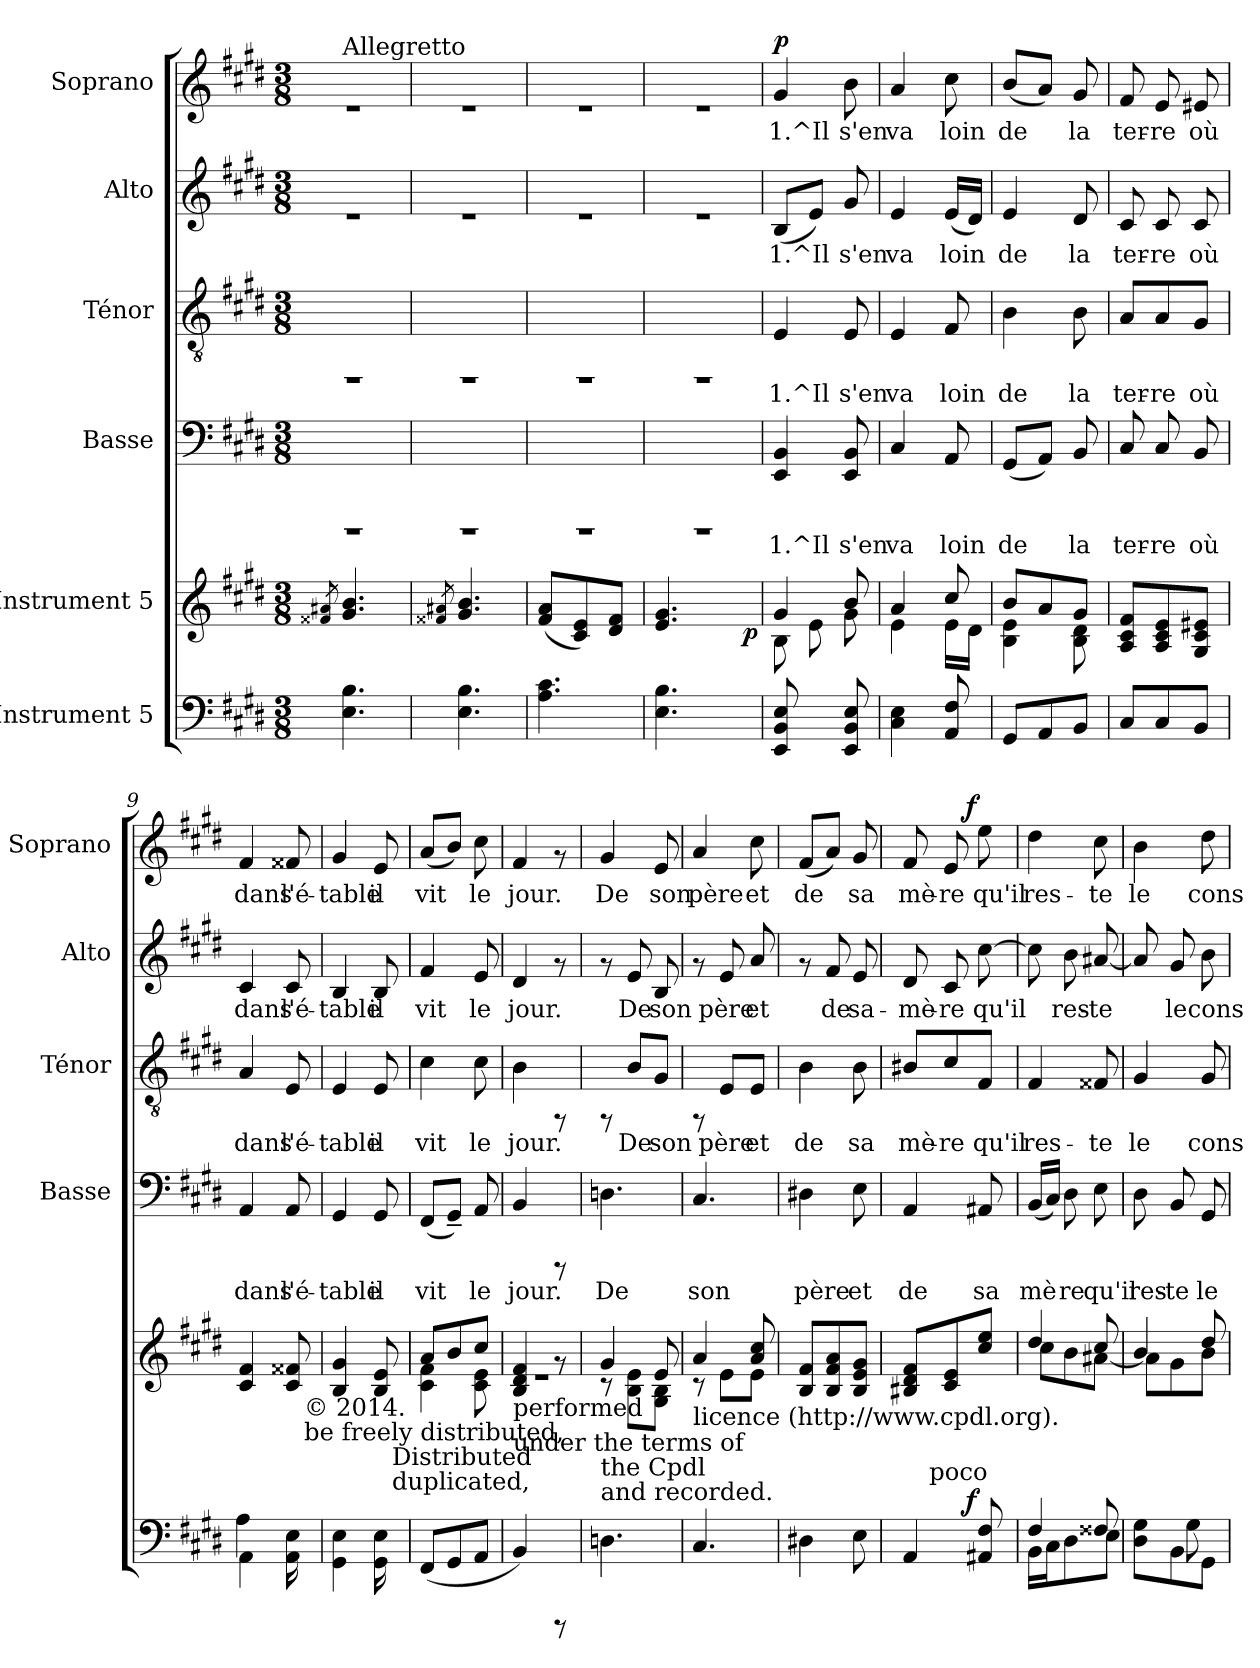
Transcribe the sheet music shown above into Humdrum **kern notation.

**kern	**dynam	**kern	**dynam	**kern	**text	**kern	**text	**kern	**text	**kern	**text	**dynam
*part6	*part6	*part5	*part5	*part4	*part4	*part3	*part3	*part2	*part2	*part1	*part1	*part1
*staff6	*staff6	*staff5	*staff5	*staff4	*staff4	*staff3	*staff3	*staff2	*staff2	*staff1	*staff1	*staff1
*I"Instrument 5	*	*I"Instrument 5	*	*I"Basse	*	*I"Ténor	*	*I"Alto	*	*I"Soprano	*	*
*	*	*	*	*I'Basse	*	*I'Ténor	*	*I'Alto	*	*I'Soprano	*	*
!!LO:PB:g=z
*stria5	*	*stria5	*	*stria5	*	*stria5	*	*stria5	*	*stria5	*	*
*clefF4	*	*clefG2	*	*clefF4	*	*clefGv2	*	*clefG2	*	*clefG2	*	*
*k[f#c#g#d#]	*	*k[f#c#g#d#]	*	*k[f#c#g#d#]	*	*k[f#c#g#d#]	*	*k[f#c#g#d#]	*	*k[f#c#g#d#]	*	*
*E:	*	*E:	*	*E:	*	*E:	*	*E:	*	*E:	*	*
*M3/8	*	*M3/8	*	*M3/8	*	*M3/8	*	*M3/8	*	*M3/8	*	*
=1	=1	=1	=1	=1	=1	=1	=1	=1	=1	=1	=1	=1
.	.	8qf##X/ 8qa#X/	.	.	.	.	.	.	.	.	.	.
!	!	!	!	!	!	!	!	!	!	!LO:TX:a:t=Allegretto	!	!
4.E\ 4.B\	.	4.g#/ 4.b/	.	4.rBBBB	.	4.rEE	.	4.re	.	4.re	.	.
=2	=2	=2	=2	=2	=2	=2	=2	=2	=2	=2	=2	=2
.	.	8qf##X/ 8qa#X/	.	.	.	.	.	.	.	.	.	.
4.B\ 4.E\	.	4.g#/ 4.b/	.	4.rBBBB	.	4.rEE	.	4.re	.	4.re	.	.
=3	=3	=3	=3	=3	=3	=3	=3	=3	=3	=3	=3	=3
4.c#\ 4.A\	.	(>8f#/ 8a/L	.	4.rBBBB	.	4.rEE	.	4.re	.	4.re	.	.
.	.	8c#/ 8e/)	.	.	.	.	.	.	.	.	.	.
.	.	8d#/ 8f#/J	.	.	.	.	.	.	.	.	.	.
=4	=4	=4	=4	=4	=4	=4	=4	=4	=4	=4	=4	=4
*	*	*^	*	*	*	*	*	*	*	*	*	*
4.B\ 4.E\	.	4.g#/ 4.e/	4ryy	.	4.rBBBB	.	4.rEE	.	4.re	.	4.re	.	.
.	.	.	16ryy	.	.	.	.	.	.	.	.	.	.
.	.	.	64ryy	.	.	.	.	.	.	.	.	.	.
!	!	!	!	!LO:DY:b	!	!	!	!	!	!	!	!	!
.	.	.	32.ryy	p	.	.	.	.	.	.	.	.	.
=5	=5	=5	=5	=5	=5	=5	=5	=5	=5	=5	=5	=5	=5
*^	*	*	*	*	*	*	*	*	*	*	*	*	*
!	!	!	!	!	!	!	!LO:LY:b:rj	!	!LO:LY:b:rj	!	!LO:LY:b:rj	!	!LO:LY:b:rj	!LO:DY:a
8BB/ 8EE/ 8E/	4ryy	.	4g#/	8B\	.	4BB/ 4EE/	1.^Il	4E/	1.^Il	(<8B/L	1.^Il	4g#/	1.^Il	p
!	!	!	!	!	!	!	!	!	!	!	!LO:LY:b:rj	!	!	!
4ryy	.	.	.	8e\L	.	.	.	.	.	8e/J)	.	.	.	.
!	!	!	!	!	!	!	!LO:LY:b:rj	!	!LO:LY:b:rj	!	!LO:LY:b:rj	!	!LO:LY:b:rj	!
.	8E/ 8BB/ 8EE/	.	8b/	8g#\	.	8BB/ 8EE/	s'en	8E/	s'en	8g#/	s'en	8b\	s'en	.
=6	=6	=6	=6	=6	=6	=6	=6	=6	=6	=6	=6	=6	=6	=6
!	!	!	!	!	!	!	!LO:LY:b:rj	!	!LO:LY:b:rj	!	!LO:LY:b:rj	!	!LO:LY:b:rj	!
*v	*v	*	*	*	*	*	*	*	*	*	*	*	*	*
4C#\ 4E\	.	4a/	4e\	.	4C#/	va	4E/	va	4e/	va	4a/	va	.
!	!	!	!	!	!	!LO:LY:b:rj	!	!LO:LY:b:rj	!	!LO:LY:b:rj	!	!LO:LY:b:rj	!
8AA/ 8F#/	.	8cc#/	16e\L	.	8AA/	loin	8F#/	loin	(<16e/L	loin	8cc#\	loin	.
!	!	!	!	!	!	!	!	!	!	!LO:LY:b:rj	!	!	!
.	.	.	16d#\J	.	.	.	.	.	16d#/J)	.	.	.	.
!!LO:PB:g=z
=7	=7	=7	=7	=7	=7	=7	=7	=7	=7	=7	=7	=7	=7
!	!	!	!	!	!	!LO:LY:b:rj	!	!LO:LY:b:rj	!	!LO:LY:b:rj	!	!LO:LY:b:rj	!
8GG#/L	.	8b/L	4B\ 4e\	.	(<8GG#/L	de	4B\	de	4e/	de	(<8b/L	de	.
!	!	!	!	!	!	!LO:LY:b:rj	!	!	!	!	!	!LO:LY:b:rj	!
8AA/	.	8a/	.	.	8AA/J)	.	.	.	.	.	8a/J)	.	.
!	!	!	!	!	!	!LO:LY:b:rj	!	!LO:LY:b:rj	!	!LO:LY:b:rj	!	!LO:LY:b:rj	!
8BB/J	.	8g#/J	8d#\ 8B\	.	8BB/	la	8B\	la	8d#/	la	8g#/	la	.
=8	=8	=8	=8	=8	=8	=8	=8	=8	=8	=8	=8	=8	=8
!	!	!LO:TX:b:t=Ed.&colon; Jean Smolders, Rev. 23	!	!	!	!	!	!	!	!	!	!	!
!	!	!	!	!	!	!LO:LY:b:rj	!	!LO:LY:b:rj	!	!LO:LY:b:rj	!	!LO:LY:b:rj	!
*	*	*v	*v	*	*	*	*	*	*	*	*	*	*
8C#/L	.	8c#/ 8A/ 8f#/L	.	8C#/	ter-	8A/L	ter-	8c#/	ter-	8f#/	ter-	.
!	!	!	!	!	!LO:LY:b:rj	!	!LO:LY:b:rj	!	!LO:LY:b:rj	!	!LO:LY:b:rj	!
8C#/	.	8c#/ 8A/ 8e/	.	8C#/	-re	8A/	-re	8c#/	-re	8e/	-re	.
!	!	!	!	!	!LO:LY:b:rj	!	!LO:LY:b:rj	!	!LO:LY:b:rj	!	!LO:LY:b:rj	!
8BB/J	.	8e#X/ 8G#/ 8c#/J	.	8BB/	où	8G#/J	où	8c#/	où	8e#X/	où	.
=9	=9	=9	=9	=9	=9	=9	=9	=9	=9	=9	=9	=9
*^	*	*	*	*	*	*	*	*	*	*	*	*
!	!	!	!LO:TX:b:t=Oct. 2014. Copyright	!	!	!	!	!	!	!	!	!	!
!	!	!	!LO:TX:b:t=This edition may	!	!	!	!	!	!	!	!	!	!
!	!	!	!	!	!	!LO:LY:b:rj	!	!LO:LY:b:rj	!	!LO:LY:b:rj	!	!LO:LY:b:rj	!
*	*	*	*^	*	*	*	*	*	*	*	*	*	*
4AA\	4A\	.	4c#/ 4f#/	4ryy	.	4AA/	dans	4A/	dans	4c#/	dans	4f#/	dans	.
!	!	!	!	!	!	!	!LO:LY:b:rj	!	!LO:LY:b:rj	!	!LO:LY:b:rj	!	!LO:LY:b:rj	!
16E\ 16AA\	16ryy	.	8c#/ 8f##X/	16ryy	.	8AA/	l'é-	8E/	l'é-	8c#/	l'é-	8f##X/	l'é-	.
!	!	!	!	!LO:TX:b:t=© 2014.	!	!	!	!	!	!	!	!	!	!
!	!	!	!	!LO:TX:b:t=be freely distributed,	!	!	!	!	!	!	!	!	!	!
16ryy	16ryy	.	.	16ryy	.	.	.	.	.	.	.	.	.	.
=10	=10	=10	=10	=10	=10	=10	=10	=10	=10	=10	=10	=10	=10	=10
!	!	!	!	!	!	!	!LO:LY:b:rj	!	!LO:LY:b:rj	!	!LO:LY:b:rj	!	!LO:LY:b:rj	!
*v	*v	*	*	*	*	*	*	*	*	*	*	*	*	*
4GG#\ 4E\	.	4B/ 4g#/	4ryy	.	4GG#/	-table	4E/	-table	4B/	-table	4g#/	-table	.
!	!	!	!	!	!	!LO:LY:b:rj	!	!LO:LY:b:rj	!	!LO:LY:b:rj	!	!LO:LY:b:rj	!
16E\ 16GG#\	.	8B/ 8e/	16ryy	.	8GG#/	il	8E/	il	8B/	il	8e/	il	.
!	!	!	!LO:TX:b:t=Distributed	!	!	!	!	!	!	!	!	!	!
!	!	!	!LO:TX:b:t=duplicated,	!	!	!	!	!	!	!	!	!	!
16ryy	.	.	16ryy	.	.	.	.	.	.	.	.	.	.
=11	=11	=11	=11	=11	=11	=11	=11	=11	=11	=11	=11	=11	=11
!	!	!	!	!	!	!LO:LY:b:rj	!	!LO:LY:b:rj	!	!LO:LY:b:rj	!	!LO:LY:b:rj	!
(<8FF#/L	.	8a/L	4f#\ 4c#\	.	(<8FF#/L	vit	4c#\	vit	4f#/	vit	(<8a/L	vit	.
!	!	!	!	!	!	!LO:LY:b:rj	!	!	!	!	!	!LO:LY:b:rj	!
8GG#/	.	8b/	.	.	8GG#~</J)	.	.	.	.	.	8b/J)	.	.
!	!	!	!	!	!	!LO:LY:b:rj	!	!LO:LY:b:rj	!	!LO:LY:b:rj	!	!LO:LY:b:rj	!
8AA/J	.	8cc#/J	8e\ 8c#\	.	8AA/	le	8c#\	le	8e/	le	8cc#\	le	.
=12	=12	=12	=12	=12	=12	=12	=12	=12	=12	=12	=12	=12	=12
!	!	!LO:TX:b:t=under the terms of	!	!	!	!	!	!	!	!	!	!	!
!	!	!LO:TX:b:t=performed	!	!	!	!	!	!	!	!	!	!	!
!	!	!	!	!	!	!LO:LY:b:rj	!	!LO:LY:b:rj	!	!LO:LY:b:rj	!	!LO:LY:b:rj	!
4BB/)	.	4d#/ 4B/ 4f#/	4.rf	.	4BB/	jour.	4B\	jour.	4d#/	jour.	4f#/	jour.	.
8rAAAA	.	8rf	.	.	8rCCC	.	8rFF	.	8rf	.	8rf	.	.
=13	=13	=13	=13	=13	=13	=13	=13	=13	=13	=13	=13	=13	=13
!	!	!LO:TX:b:t=the Cpdl	!	!	!	!	!	!	!	!	!	!	!
!	!	!LO:TX:b:t=and recorded.	!	!	!	!	!	!	!	!	!	!	!
!	!	!	!	!	!	!LO:LY:b:rj	!	!	!	!	!	!LO:LY:b:rj	!
4.Dn\	.	4g#/	8rc	.	4.Dn\	De	8rFF	.	8rf	.	4g#/	De	.
!	!	!	!	!	!	!	!	!LO:LY:b:rj	!	!LO:LY:b:rj	!	!	!
.	.	.	8B\ 8e\L	.	.	.	8B/L	De	8e/	De	.	.	.
!	!	!	!	!	!	!	!	!LO:LY:b:rj	!	!LO:LY:b:rj	!	!LO:LY:b:rj	!
.	.	8e/	8G#\ 8B\J	.	.	.	8G#/J	son	8B/	son	8e/	son	.
=14	=14	=14	=14	=14	=14	=14	=14	=14	=14	=14	=14	=14	=14
!	!	!LO:TX:b:t=licence (http&colon;//www.cpdl.org).	!	!	!	!	!	!	!	!	!	!	!
!	!	!	!	!	!	!LO:LY:b:rj	!	!	!	!	!	!LO:LY:b:rj	!
4.C#/	.	4a/	8rc	.	4.C#/	son	8rFF	.	8rf	.	4a/	père	.
!	!	!	!	!	!	!	!	!LO:LY:b:rj	!	!LO:LY:b:rj	!	!	!
.	.	.	8e\L	.	.	.	8E/L	père	8e/	père	.	.	.
!	!	!	!	!	!	!	!	!LO:LY:b:rj	!	!LO:LY:b:rj	!	!LO:LY:b:rj	!
.	.	8a/ 8cc#/	8e\J	.	.	.	8E/J	et	8a/	et	8cc#\	et	.
!!LO:PB:g=z
=15	=15	=15	=15	=15	=15	=15	=15	=15	=15	=15	=15	=15	=15
!	!	!	!	!	!	!LO:LY:b:rj	!	!LO:LY:b:rj	!	!	!	!LO:LY:b:rj	!
*	*	*v	*v	*	*	*	*	*	*	*	*	*	*
4D#X\	.	8B/ 8f#/L	.	4D#X\	père	4B\	de	8rf	.	(<8f#/L	de	.
!	!	!	!	!	!	!	!	!	!LO:LY:b:rj	!	!LO:LY:b:rj	!
.	.	8f#/ 8B/ 8a/	.	.	.	.	.	8f#/	de	8a/J)	.	.
!	!	!	!	!	!LO:LY:b:rj	!	!LO:LY:b:rj	!	!LO:LY:b:rj	!	!LO:LY:b:rj	!
8E\	.	8e/ 8B/ 8g#/J	.	8E\	et	8B\	sa	8e/	sa-	8g#/	sa	.
=16	=16	=16	=16	=16	=16	=16	=16	=16	=16	=16	=16	=16
!	!	!	!	!	!LO:LY:b:rj	!	!LO:LY:b:rj	!	!LO:LY:b:rj	!	!LO:LY:b:rj	!
*^	*	*	*	*	*	*	*	*	*	*^	*	*
*	*^	*	*	*	*	*	*	*	*	*	*	*	*	*
4AA/	8..ryy	16ryy	.	8f#/ 8d#/ 8B#X/L	.	4AA/	de	8B#X/L	mè-	8d#/	-mè-	8f#/	8..ryy	mè-	.
.	.	64ryy	.	.	.	.	.	.	.	.	.	.	.	.	.
!	!	!LO:TX:a:t=poco	!	!	!	!	!	!	!	!	!	!	!	!	!
.	.	4ryy	.	.	.	.	.	.	.	.	.	.	.	.	.
!	!	!	!	!	!	!	!	!	!LO:LY:b:rj	!	!LO:LY:b:rj	!	!	!LO:LY:b:rj	!
.	.	.	.	8e/ 8c#/	.	.	.	8c#/	-re	8c#/	-re	8e/	.	-re	.
!	!	!	!LO:DY:a	!	!	!	!	!	!	!	!	!	!	!	!LO:DY:a
.	8ryy	.	f	.	.	.	.	.	.	.	.	.	8ryy	.	f
!	!	!	!	!	!	!	!LO:LY:b:rj	!	!LO:LY:b:rj	!	!LO:LY:b:rj	!	!	!LO:LY:b:rj	!
8F#/ 8AA#X/	.	.	.	8ee/ 8cc#/J	.	8AA#X/	sa	8F#/J	qu'il	[>8cc#\	qu'il	8ee\	.	qu'il	.
.	.	32.ryy	.	.	.	.	.	.	.	.	.	.	.	.	.
.	32ryy	.	.	.	.	.	.	.	.	.	.	.	32ryy	.	.
=17	=17	=17	=17	=17	=17	=17	=17	=17	=17	=17	=17	=17	=17	=17	=17
*	*	*	*	*^	*	*	*	*	*	*	*	*	*	*	*
!	!	!	!	!	!	!	!	!LO:LY:b:rj	!	!LO:LY:b:rj	!	!LO:LY:b:rj	!	!	!LO:LY:b:rj	!
*	*v	*v	*	*	*	*	*	*	*	*	*	*	*v	*v	*	*
4F#/	16BB\L	.	4dd#/	8cc#\L	.	(<16BB/L	mè-	4F#/	res-	8cc#\]	.	4dd#\	res-	.
!	!	!	!	!	!	!	!LO:LY:b:rj	!	!	!	!	!	!	!
.	16C#\	.	.	.	.	16C#/J)	--	.	.	.	.	.	.	.
!	!	!	!	!	!	!	!LO:LY:b:rj	!	!	!	!LO:LY:b:rj	!	!	!
.	8D#\	.	.	8b\	.	8D#\	-re	.	.	8b\	res-	.	.	.
!	!	!	!	!	!	!	!LO:LY:b:rj	!	!LO:LY:b:rj	!	!LO:LY:b:rj	!	!LO:LY:b:rj	!
8F##X/	8E\J	.	8cc#/	[<8a#X\J	.	8E\	qu'il	8F##X/	-te	[<8a#X/	-te	8cc#\	-te	.
=18	=18	=18	=18	=18	=18	=18	=18	=18	=18	=18	=18	=18	=18	=18
!	!	!	!	!	!	!	!LO:LY:b:rj	!	!LO:LY:b:rj	!	!LO:LY:b:rj	!	!LO:LY:b:rj	!
8D#\ 8G#\L	4ryy	.	4b/	8a#\L]	.	8D#\	res-	4G#/	le	8a#/]	.	4b\	le	.
!	!	!	!	!	!	!	!LO:LY:b:rj	!	!	!	!LO:LY:b:rj	!	!	!
8BB\	.	.	.	8g#\	.	8BB/	-te	.	.	8g#/	le	.	.	.
!	!	!	!	!	!	!	!LO:LY:b:rj	!	!LO:LY:b:rj	!	!LO:LY:b:rj	!	!LO:LY:b:rj	!
8GG#\J	8G#\	.	8dd#/	8b\J	.	8GG#/	le	8G#/	cons-	8b\	cons-	8dd#\	cons-	.
*v	*v	*	*	*	*	*	*	*	*	*	*	*	*	*
*	*	*v	*v	*	*	*	*	*	*	*	*	*	*
=	=	=	=	=	=	=	=	=	=	=	=	=
*-	*-	*-	*-	*-	*-	*-	*-	*-	*-	*-	*-	*-
